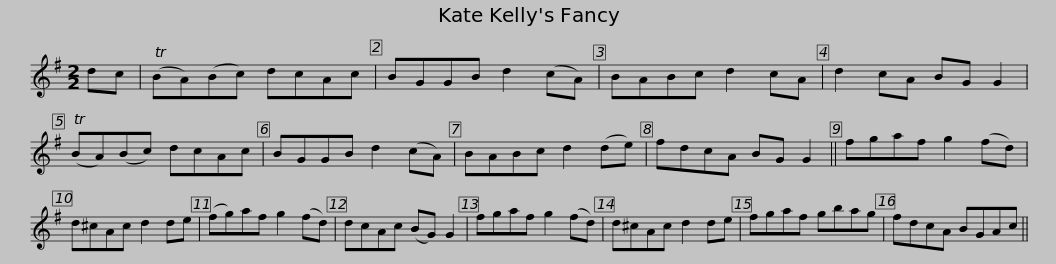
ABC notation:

X:1
L:1/8
M:2/2
I:linebreak $
K:G
V:1 treble
V:1
 dc | (TBA)(Bc) dcAc | BGGB d2 (cA) | BABc d2 cA | d2 cA BG G2 | %5
 (TBA)(Bc) dcAc | BGGB d2 (cA) |$ BABc d2 (de) | fdcA BG G2 || fgaf g2 (fd) | %10
 d^cAc d2 de | (fg)af g2 (fd) | dcAc (BG) G2 |$ fgaf g2 (fd) | d^cAc d2 de | %15
 fgaf gbag | fdcA BGAc || %17
